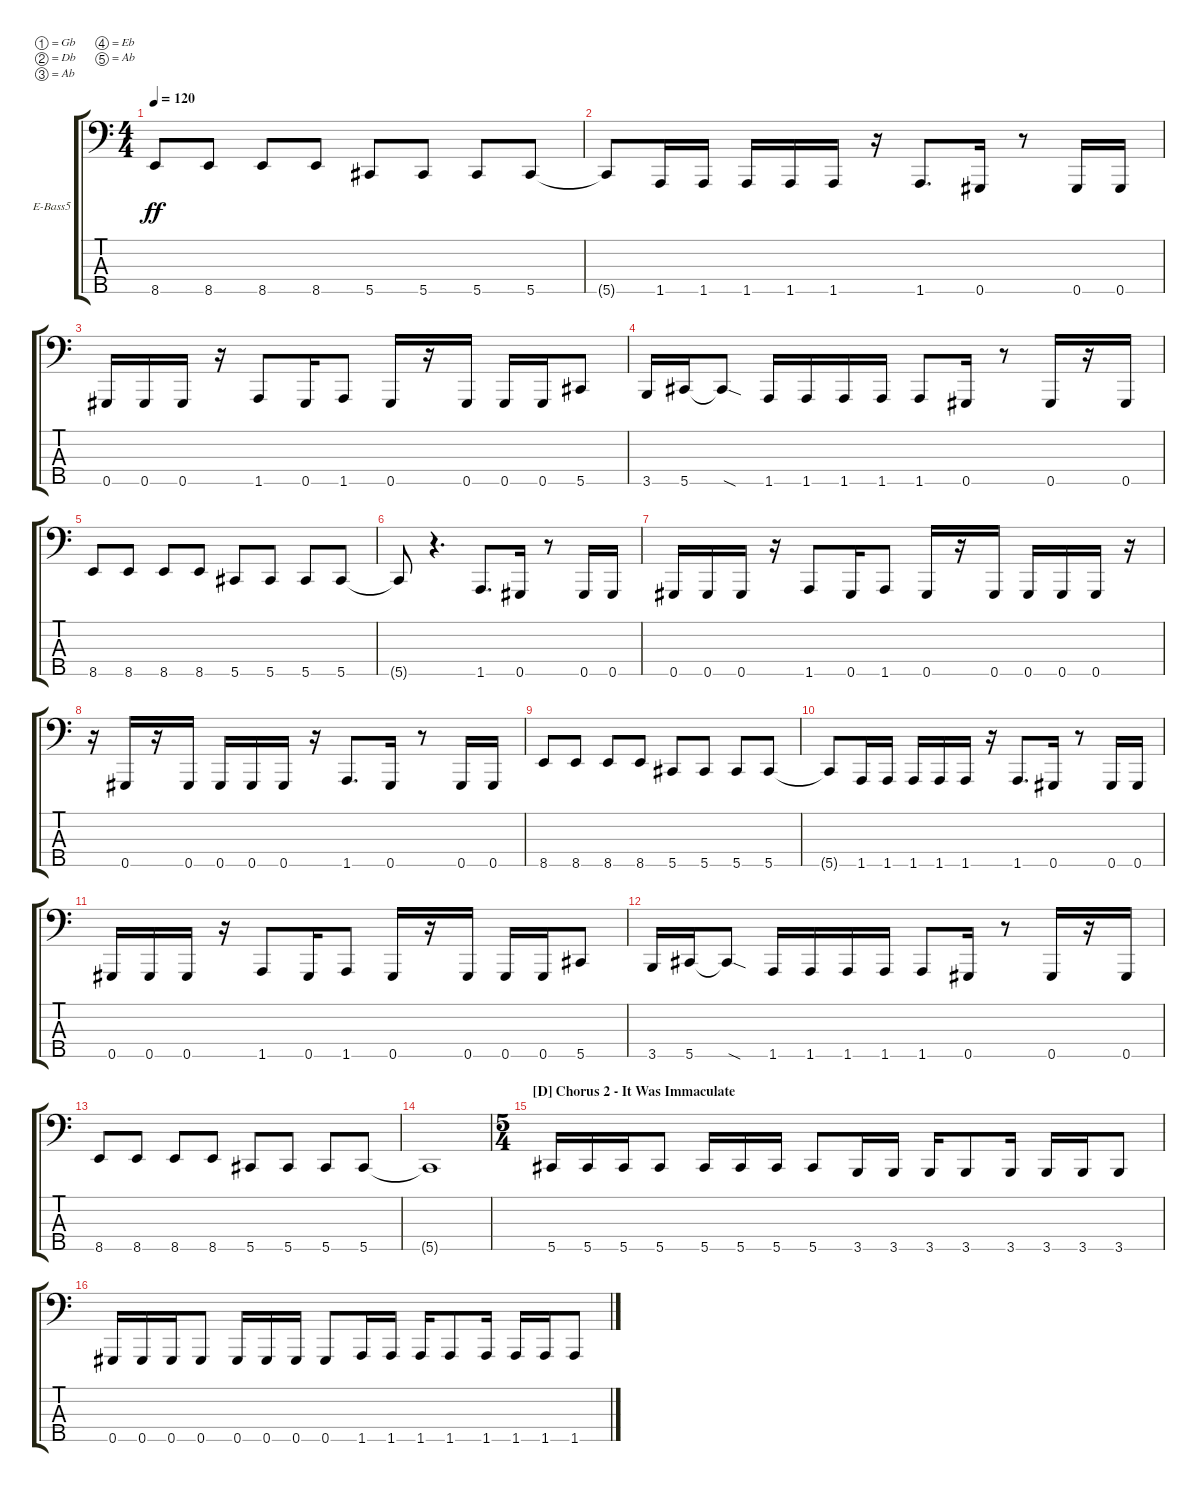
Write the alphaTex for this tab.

\defaultSystemsLayout 4
\bracketExtendMode groupsimilarinstruments
\firstSystemTrackNameOrientation horizontal
\otherSystemsTrackNameOrientation horizontal
\track ("Electric Bass" "E-Bass5") {instrument electricbassfinger}
\staff {score tabs}
\tuning (Gb2 Db2 Ab1 Eb1 Ab0)
\ts (4 4)
\tempo 120
\clef f4
\scale
0.333333
\ks c
8.5.8{dy ff} 8.5.8 8.5.8 8.5.8 5.5.8 5.5.8 5.5.8 5.5.8 |
\scale
0.333333 5.5{t}.8 1.5.16 1.5.16 1.5.16 1.5.16 1.5.16 r.16 1.5.8{d} 0.5.16 r.8 0.5.16 0.5.16 |
\scale
0.333333 0.5.16 0.5.16 0.5.16 r.16 1.5.8 0.5.16 1.5.8 0.5.16 r.16 0.5.16 0.5.16 0.5.16 5.5.8 |
\scale
0.333333 3.5.16 5.5.16 5.5{sod t}.8 1.5.16 1.5.16 1.5.16 1.5.16 1.5.8 0.5.16 r.8 0.5.16 r.16 0.5.16 |
\scale
0.333333 8.5.8 8.5.8 8.5.8 8.5.8 5.5.8 5.5.8 5.5.8 5.5.8 |
\scale
0.333333 5.5{t}.8 r.4{d} 1.5.8{d} 0.5.16 r.8 0.5.16 0.5.16 |
\scale
0.333333 0.5.16 0.5.16 0.5.16 r.16 1.5.8 0.5.16 1.5.8 0.5.16 r.16 0.5.16 0.5.16 0.5.16 0.5.16 r.16 |
\scale
0.333333 r.16 0.5.16 r.16 0.5.16 0.5.16 0.5.16 0.5.16 r.16 1.5.8{d} 0.5.16 r.8 0.5.16 0.5.16 |
\scale
0.333333 8.5.8 8.5.8 8.5.8 8.5.8 5.5.8 5.5.8 5.5.8 5.5.8 |
\scale
0.333333 5.5{t}.8 1.5.16 1.5.16 1.5.16 1.5.16 1.5.16 r.16 1.5.8{d} 0.5.16 r.8 0.5.16 0.5.16 |
\scale
0.333333 0.5.16 0.5.16 0.5.16 r.16 1.5.8 0.5.16 1.5.8 0.5.16 r.16 0.5.16 0.5.16 0.5.16 5.5.8 |
\scale
0.333333 3.5.16 5.5.16 5.5{sod t}.8 1.5.16 1.5.16 1.5.16 1.5.16 1.5.8 0.5.16 r.8 0.5.16 r.16 0.5.16 |
\scale
0.256303 8.5.8 8.5.8 8.5.8 8.5.8 5.5.8 5.5.8 5.5.8 5.5.8 |
\scale
0.256303 5.5{t}.1 |
\ts (5 4)
\section ("D" "Chorus 2 - It Was Immaculate")
\scale
0.487395 5.5.16 5.5.16 5.5.16 5.5.8 5.5.16 5.5.16 5.5.16 5.5.8 3.5.16 3.5.16 3.5.16 3.5.8 3.5.16 3.5.16 3.5.16 3.5.8 |
\scale
0.333333 0.5.16 0.5.16 0.5.16 0.5.8 0.5.16 0.5.16 0.5.16 0.5.8 1.5.16 1.5.16 1.5.16 1.5.8 1.5.16 1.5.16 1.5.16 1.5.8
